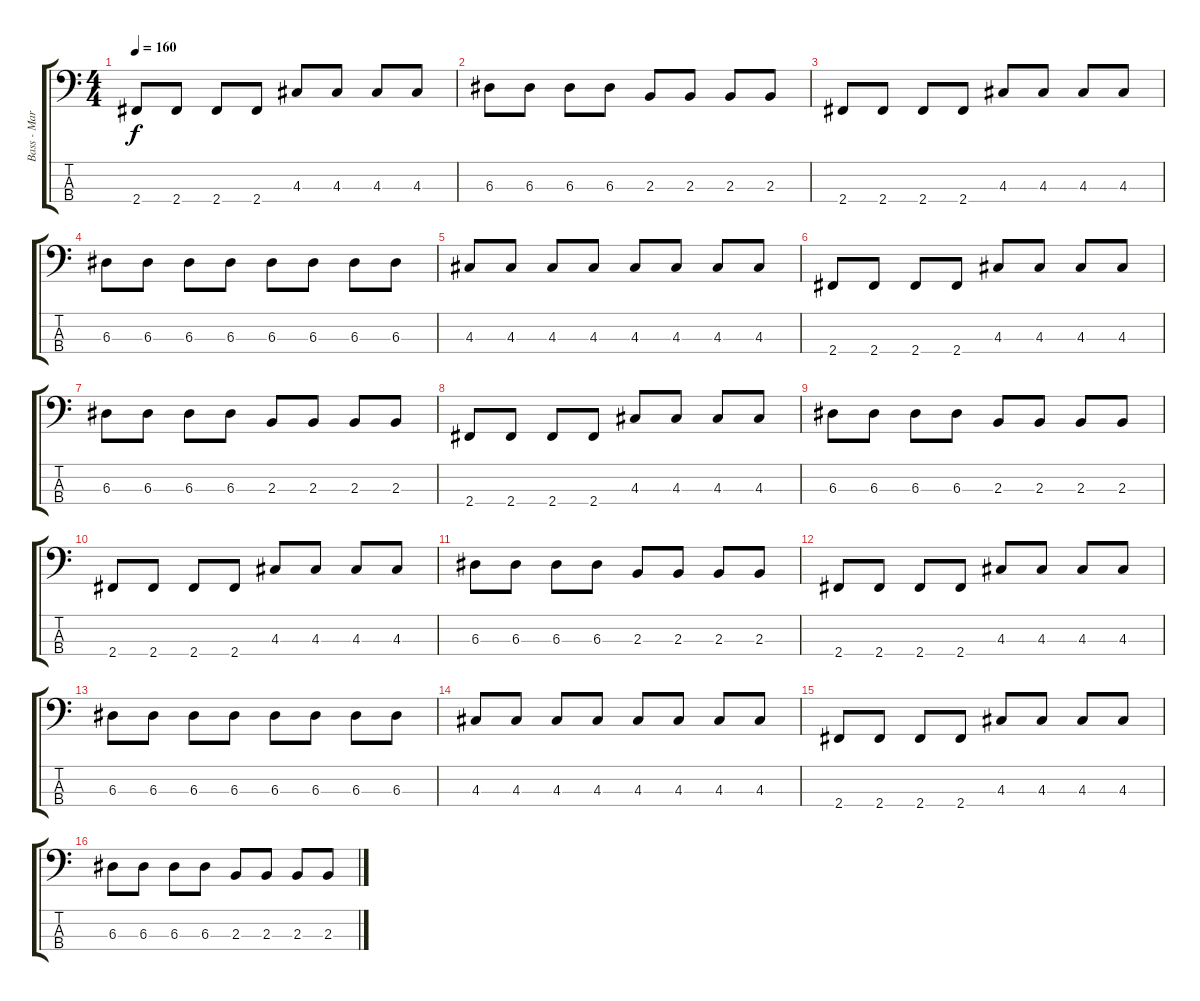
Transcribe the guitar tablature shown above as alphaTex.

\track ("Bass - Mark Alan Hoppus" "Bass - Mar") {instrument electricbassfinger}
\staff {score tabs}
\tuning (G2 D2 A1 E1) {hide}
\ts (4 4)
\tempo 160
\clef f4
\ks c
2.4.8{dy f} 2.4.8 2.4.8 2.4.8 4.3.8 4.3.8 4.3.8 4.3.8 |
6.3.8 6.3.8 6.3.8 6.3.8 2.3.8 2.3.8 2.3.8 2.3.8 |
2.4.8 2.4.8 2.4.8 2.4.8 4.3.8 4.3.8 4.3.8 4.3.8 |
6.3.8 6.3.8 6.3.8 6.3.8 6.3.8 6.3.8 6.3.8 6.3.8 |
4.3.8 4.3.8 4.3.8 4.3.8 4.3.8 4.3.8 4.3.8 4.3.8 |
2.4.8 2.4.8 2.4.8 2.4.8 4.3.8 4.3.8 4.3.8 4.3.8 |
6.3.8 6.3.8 6.3.8 6.3.8 2.3.8 2.3.8 2.3.8 2.3.8 |
2.4.8 2.4.8 2.4.8 2.4.8 4.3.8 4.3.8 4.3.8 4.3.8 |
6.3.8 6.3.8 6.3.8 6.3.8 2.3.8 2.3.8 2.3.8 2.3.8 |
2.4.8 2.4.8 2.4.8 2.4.8 4.3.8 4.3.8 4.3.8 4.3.8 |
6.3.8 6.3.8 6.3.8 6.3.8 2.3.8 2.3.8 2.3.8 2.3.8 |
2.4.8 2.4.8 2.4.8 2.4.8 4.3.8 4.3.8 4.3.8 4.3.8 |
6.3.8 6.3.8 6.3.8 6.3.8 6.3.8 6.3.8 6.3.8 6.3.8 |
4.3.8 4.3.8 4.3.8 4.3.8 4.3.8 4.3.8 4.3.8 4.3.8 |
2.4.8 2.4.8 2.4.8 2.4.8 4.3.8 4.3.8 4.3.8 4.3.8 |
6.3.8 6.3.8 6.3.8 6.3.8 2.3.8 2.3.8 2.3.8 2.3.8
